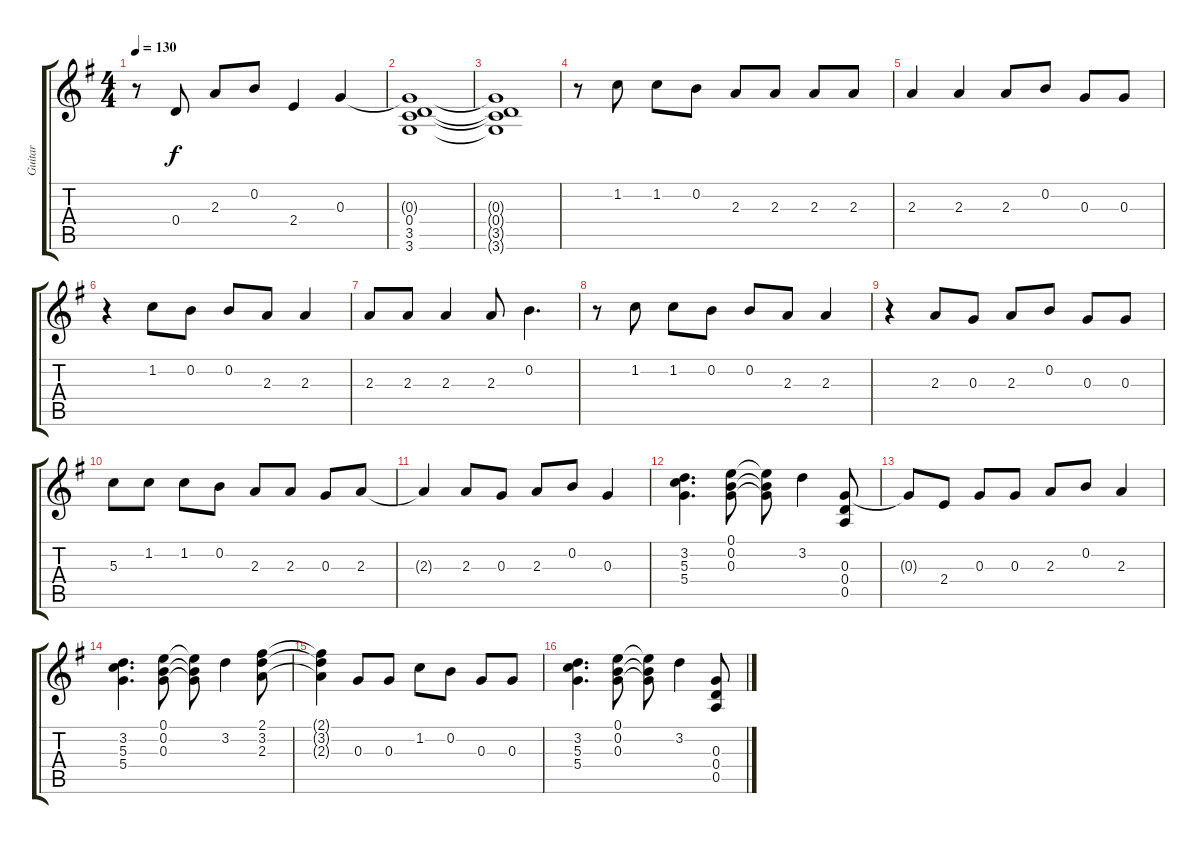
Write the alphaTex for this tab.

\track ("Guitar" "Guitar") {instrument acousticguitarsteel}
\staff {score tabs}
\tuning (E4 B3 G3 D3 A2 E2) {hide}
\ts (4 4)
\tempo 130
\clef g2
\ks g
r.8{dy f} 0.4.8 2.3.8 0.2.8 2.4.4 0.3.4 |
(0.3{t} 0.4 3.5 3.6).1 |
(0.3{t} 0.4{t} 3.5{t} 3.6{t}).1 |
r.8 1.2.8 1.2.8 0.2.8 2.3.8 2.3.8 2.3.8 2.3.8 |
2.3.4 2.3.4 2.3.8 0.2.8 0.3.8 0.3.8 |
r.4 1.2.8 0.2.8 0.2.8 2.3.8 2.3.4 |
2.3.8 2.3.8 2.3.4 2.3.8 0.2.4{d} |
r.8 1.2.8 1.2.8 0.2.8 0.2.8 2.3.8 2.3.4 |
r.4 2.3.8 0.3.8 2.3.8 0.2.8 0.3.8 0.3.8 |
5.3.8 1.2.8 1.2.8 0.2.8 2.3.8 2.3.8 0.3.8 2.3.8 |
2.3{t}.4 2.3.8 0.3.8 2.3.8 0.2.8 0.3.4 |
(3.2 5.3 5.4).4{d} (0.1 0.2 0.3).8 (0.1{t} 0.2{t} 0.3{t}).8 3.2.4 (0.3 0.4 0.5).8 |
0.3{t}.8 2.4.8 0.3.8 0.3.8 2.3.8 0.2.8 2.3.4 |
(3.2 5.3 5.4).4{d} (0.1 0.2 0.3).8 (0.1{t} 0.2{t} 0.3{t}).8 3.2.4 (2.1 3.2 2.3).8 |
(2.1{t} 3.2{t} 2.3{t}).4 0.3.8 0.3.8 1.2.8 0.2.8 0.3.8 0.3.8 |
(3.2 5.3 5.4).4{d} (0.1 0.2 0.3).8 (0.1{t} 0.2{t} 0.3{t}).8 3.2.4 (0.3 0.4 0.5).8
